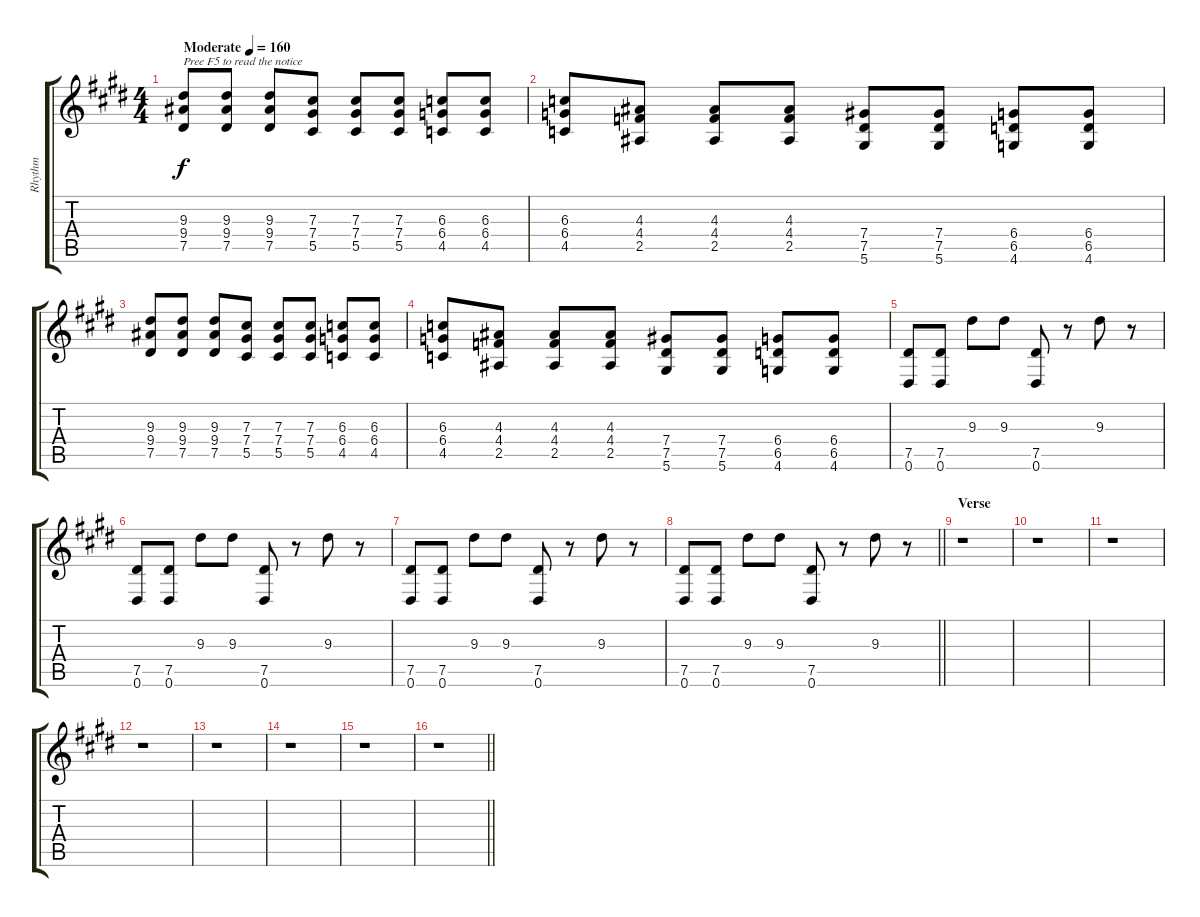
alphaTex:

\track ("Rhythm" "Rhythm") {instrument distortionguitar}
\staff {score tabs}
\tuning (Eb4 Bb3 Gb3 Db3 Ab2 Eb2) {hide}
\ts (4 4)
\tempo (160 "Moderate")
\clef g2
\ks e
(9.3 9.4 7.5).8{txt "Pree F5 to read the notice" dy f instrument distortionguitar} (9.3 9.4 7.5).8 (9.3 9.4 7.5).8 (7.3 7.4 5.5).8 (7.3 7.4 5.5).8 (7.3 7.4 5.5).8 (6.3 6.4 4.5).8 (6.3 6.4 4.5).8 |
(6.3 6.4 4.5).8 (4.3 4.4 2.5).8 (4.3 4.4 2.5).8 (4.3 4.4 2.5).8 (7.4 7.5 5.6).8 (7.4 7.5 5.6).8 (6.4 6.5 4.6).8 (6.4 6.5 4.6).8 |
(9.3 9.4 7.5).8 (9.3 9.4 7.5).8 (9.3 9.4 7.5).8 (7.3 7.4 5.5).8 (7.3 7.4 5.5).8 (7.3 7.4 5.5).8 (6.3 6.4 4.5).8 (6.3 6.4 4.5).8 |
(6.3 6.4 4.5).8 (4.3 4.4 2.5).8 (4.3 4.4 2.5).8 (4.3 4.4 2.5).8 (7.4 7.5 5.6).8 (7.4 7.5 5.6).8 (6.4 6.5 4.6).8 (6.4 6.5 4.6).8 |
(7.5 0.6).8 (7.5 0.6).8 9.3.8 9.3.8 (7.5 0.6).8 r.8 9.3.8 r.8 |
(7.5 0.6).8 (7.5 0.6).8 9.3.8 9.3.8 (7.5 0.6).8 r.8 9.3.8 r.8 |
(7.5 0.6).8 (7.5 0.6).8 9.3.8 9.3.8 (7.5 0.6).8 r.8 9.3.8 r.8 |
\barLineRight lightlight
(7.5 0.6).8 (7.5 0.6).8 9.3.8 9.3.8 (7.5 0.6).8 r.8 9.3.8 r.8 |
\section ("" "Verse")
r.1 |
r.1 |
r.1 |
r.1 |
r.1 |
r.1 |
r.1 |
\barLineRight lightlight
r.1
